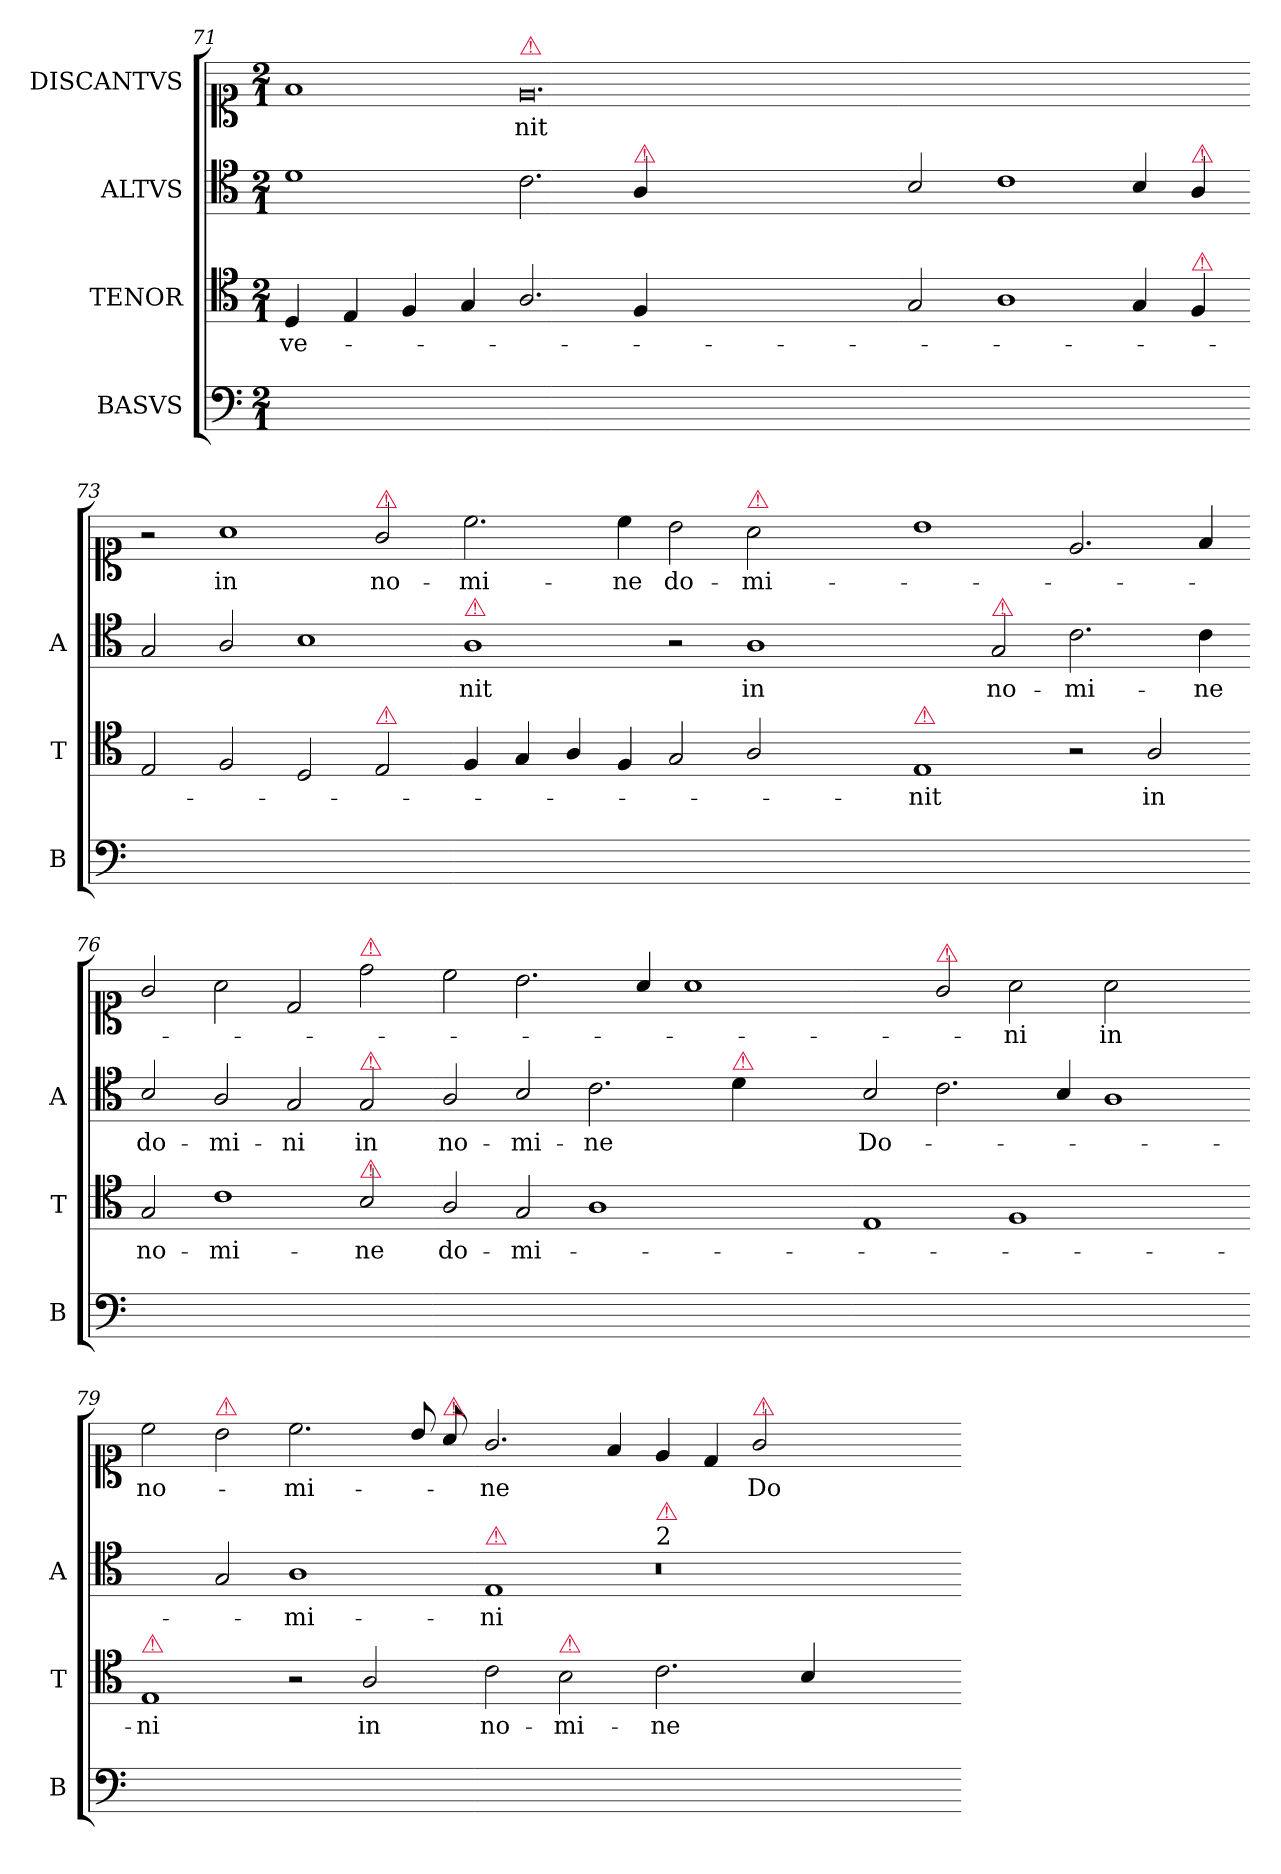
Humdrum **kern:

**kern	**kern	**text	**kern	**text	**kern	**text
*part4	*part3	*part3	*part2	*part2	*part1	*part1
*staff4	*staff3	*staff3	*staff2	*staff2	*staff1	*staff1
*I"BASVS	*I"TENOR	*	*I"ALTVS	*	*I"DISCANTVS	*
*I'B	*I'T	*	*I'A	*	*	*
*clefF4	*clefC4	*	*clefC4	*	*clefC1	*
*k[]	*k[]	*	*k[]	*	*k[]	*
*M2/1	*M2/1	*	*M2/1	*	*M2/1	*
=71	=71	=71	=71	=71	=71	=71
0ryy	4D/	ve-	1d	.	1f	.
.	4E/	.	.	.	.	.
.	4F/	.	.	.	.	.
.	4G/	.	.	.	.	.
!	!	!	!	!	!LO:TX:a:color=crimson:t=⚠	!
.	2.A/	.	2.c\	.	0.e	-nit
!	!	!	!LO:TX:a:color=crimson:t=⚠	!	!	!
.	4F/	.	4A/	.	.	.
0ryy	0ryy	.	0ryy	.	.	.
=72-	=72-	=72-	=72-	=72-	=72-	=72-
0ryy	2G/	.	2B/	.	0ryy	.
.	1A	.	1c	.	.	.
.	4G/	.	4B/	.	.	.
!	!	!	!LO:TX:a:color=crimson:t=⚠	!	!	!
!	!LO:TX:a:color=crimson:t=⚠	!	!	!	!	!
.	4F/	.	4A/	.	.	.
=73-	=73-	=73-	=73-	=73-	=73-	=73-
0ryy	2E/	.	2G/	.	2r	.
.	2F/	.	2A/	.	1a	in
.	2D/	.	1B	.	.	.
!	!	!	!	!	!LO:TX:a:color=crimson:t=⚠	!
!	!LO:TX:a:color=crimson:t=⚠	!	!	!	!	!
.	2E/	.	.	.	2g/	no-
=74-	=74-	=74-	=74-	=74-	=74-	=74-
!	!	!	!LO:TX:a:color=crimson:t=⚠	!	!	!
0ryy	4F/	.	1A	-nit	2.cc\	-mi-
.	4G/	.	.	.	.	.
.	4A/	.	.	.	.	.
.	4F/	.	.	.	4cc\	-ne
.	2G/	.	2r	.	2b\	do-
!	!	!	!	!	!LO:TX:a:color=crimson:t=⚠	!
.	2A/	.	1A\	in	2a\	-mi-
2ryy	2ryy	.	.	.	2ryy	.
=75-	=75-	=75-	=75-	=75-	=75-	=75-
!	!LO:TX:a:color=crimson:t=⚠	!	!	!	!	!
0ryy	1E	-nit	2ryy	.	1b	.
!	!	!	!LO:TX:a:color=crimson:t=⚠	!	!	!
.	.	.	2G/	no-	.	.
.	2r	.	2.c\	-mi-	2.e/	.
.	2A/	in	.	.	.	.
.	.	.	4c\	-ne	4f/	.
=76-	=76-	=76-	=76-	=76-	=76-	=76-
0ryy	2G/	no-	2B/	do-	2g/	.
.	1c	-mi-	2A/	-mi-	2a\	.
.	.	.	2G/	-ni	2d/	.
!	!	!	!	!	!LO:TX:a:color=crimson:t=⚠	!
!	!	!	!LO:TX:a:color=crimson:t=⚠	!	!	!
!	!LO:TX:a:color=crimson:t=⚠	!	!	!	!	!
!	!	!	!	!LO:LY:i	!	!
.	2B/	-ne	2G/	in	2dd\	.
=77-	=77-	=77-	=77-	=77-	=77-	=77-
!	!	!	!	!LO:LY:i	!	!
0ryy	2A/	do-	2A/	no-	2cc\	.
!	!	!	!	!LO:LY:i	!	!
.	2G/	-mi-	2B/	-mi-	2.b\	.
!	!	!	!	!LO:LY:i	!	!
.	1A	.	2.c\	-ne	.	.
.	.	.	.	.	4a/	.
.	.	.	.	.	1a\	.
!	!	!	!LO:TX:a:color=crimson:t=⚠	!	!	!
.	.	.	4d\	.	.	.
2ryy	2ryy	.	2ryy	.	.	.
=78-	=78-	=78-	=78-	=78-	=78-	=78-
!	!	!	!	!LO:LY:i	!	!
0ryy	1E	.	2B/	Do-	2ryy	.
!	!	!	!	!	!LO:TX:a:color=crimson:t=⚠	!
.	.	.	2.c\	.	2g/	.
.	1F	.	.	.	2a\	-ni
.	.	.	4B/	.	.	.
!	!	!	!	!	!	!LO:LY:i
.	.	.	1A\	.	2a\	in
2ryy	2ryy	.	.	.	2ryy	.
=79-	=79-	=79-	=79-	=79-	=79-	=79-
!	!LO:TX:a:color=crimson:t=⚠	!	!	!	!	!
!	!	!	!	!	!	!LO:LY:i
0ryy	1E	-ni	2ryy	.	2cc\	no-
!	!	!	!	!	!LO:TX:a:color=crimson:t=⚠	!
.	.	.	2G/	.	2b\	.
!	!	!	!	!LO:LY:i	!	!LO:LY:i
.	2r	.	1A	-mi-	2.cc\	-mi-
!	!	!LO:LY:i	!	!	!	!
.	2A/	in	.	.	.	.
.	.	.	.	.	8b/	.
!	!	!	!	!	!LO:TX:a:color=crimson:t=⚠	!
.	.	.	.	.	8a/	.
=80-	=80-	=80-	=80-	=80-	=80-	=80-
!	!	!	!LO:TX:a:color=crimson:t=⚠	!	!	!
!	!	!LO:LY:i	!	!LO:LY:i	!	!LO:LY:i
0ryy	2c\	no-	1E	-ni	2.g/	-ne
!	!LO:TX:a:color=crimson:t=⚠	!	!	!	!	!
!	!	!LO:LY:i	!	!	!	!
.	2B\	-mi-	.	.	.	.
.	.	.	.	.	4f/	.
!	!	!	!LO:TX:a:t=2	!	!	!
!	!	!	!LO:TX:a:color=crimson:t=⚠	!	!	!
!	!	!LO:LY:i	!	!	!	!
.	2.c\	-ne	0r	.	4e/	.
.	.	.	.	.	4d/	.
!	!	!	!	!	!LO:TX:a:color=crimson:t=⚠	!
!	!	!	!	!	!	!LO:LY:i
.	.	.	.	.	2g/	Do-
.	4B/	.	.	.	.	.
1ryy	1ryy	.	.	.	1ryy	.
=-	=-	=-	=-	=-	=-	=-
*-	*-	*-	*-	*-	*-	*-
